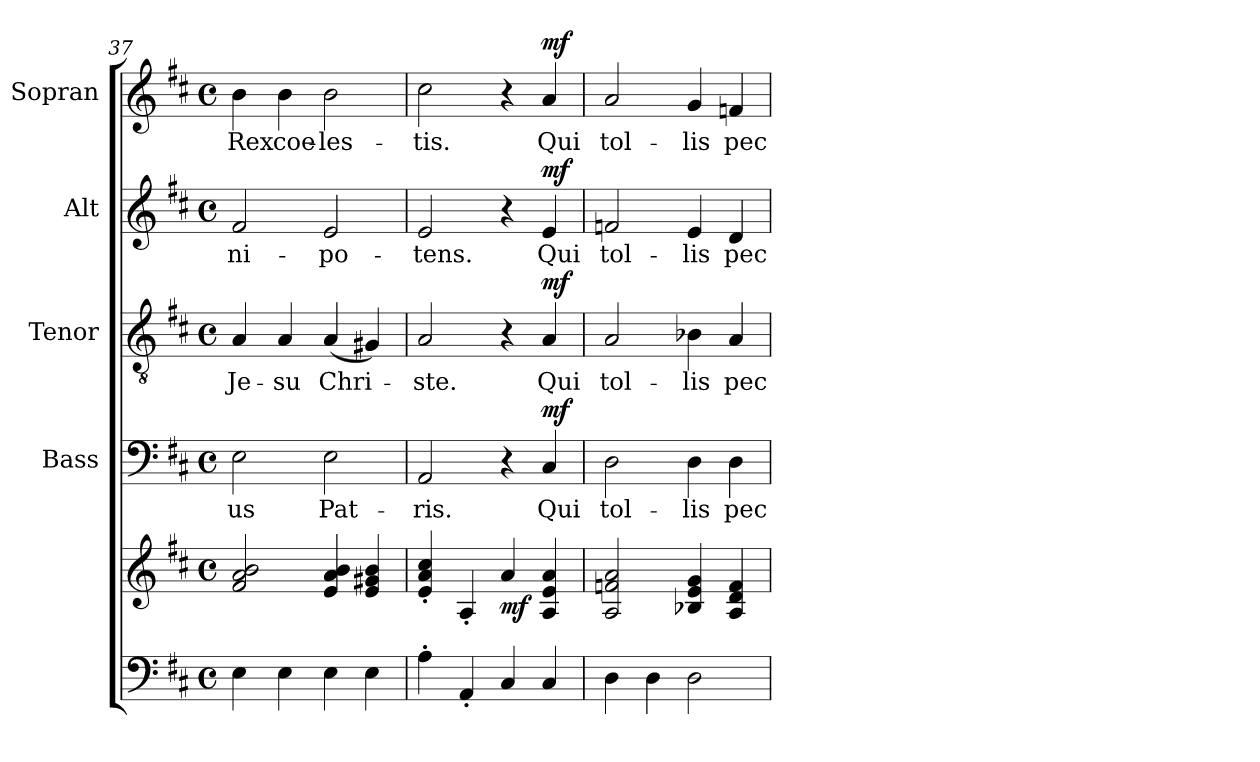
**kern	**kern	**dynam	**kern	**text	**dynam	**kern	**text	**dynam	**kern	**text	**dynam	**kern	**text	**dynam
*part5	*part5	*part5	*part4	*part4	*part4	*part3	*part3	*part3	*part2	*part2	*part2	*part1	*part1	*part1
*staff6	*staff5	*staff5/6	*staff4	*staff4	*staff4	*staff3	*staff3	*staff3	*staff2	*staff2	*staff2	*staff1	*staff1	*staff1
*	*	*	*I"Bass	*	*	*I"Tenor	*	*	*I"Alt	*	*	*I"Sopran	*	*
*	*	*	*I'B.	*	*	*I'T.	*	*	*I'A.	*	*	*I'S.	*	*
*clefF4	*clefG2	*	*clefF4	*	*	*clefGv2	*	*	*clefG2	*	*	*clefG2	*	*
*k[f#c#]	*k[f#c#]	*	*k[f#c#]	*	*	*k[f#c#]	*	*	*k[f#c#]	*	*	*k[f#c#]	*	*
*D:	*D:	*	*D:	*	*	*D:	*	*	*D:	*	*	*D:	*	*
*M4/4	*M4/4	*	*M4/4	*	*	*M4/4	*	*	*M4/4	*	*	*M4/4	*	*
*met(c)	*met(c)	*	*met(c)	*	*	*met(c)	*	*	*met(c)	*	*	*met(c)	*	*
=37	=37	=37	=37	=37	=37	=37	=37	=37	=37	=37	=37	=37	=37	=37
!	!	!	!	!LO:LY:b	!	!	!LO:LY:b	!	!	!LO:LY:b	!	!	!LO:LY:b	!
4E\	2f#/ 2a/ 2b/	.	2E\	-us	.	4A/	Je-	.	2f#/	-ni-	.	4b\	Rex	.
!	!	!	!	!	!	!	!LO:LY:b	!	!	!	!	!	!LO:LY:b	!
4E\	.	.	.	.	.	4A/	-su	.	.	.	.	4b\	coe-	.
!	!	!	!	!LO:LY:b	!	!	!LO:LY:b	!	!	!LO:LY:b	!	!	!LO:LY:b	!
4E\	4e/ 4a/ 4b/	.	2E\	Pat-	.	(<4A/	Chri-	.	2e/	-po-	.	2b\	-les-	.
4E\	4e/ 4g#X/ 4b/	.	.	.	.	4G#X/)	.	.	.	.	.	.	.	.
=38	=38	=38	=38	=38	=38	=38	=38	=38	=38	=38	=38	=38	=38	=38
!	!	!	!	!LO:LY:b	!	!	!LO:LY:b	!	!	!LO:LY:b	!	!	!LO:LY:b	!
4A'>\	4e/'< 4a/'< 4cc#/'<	.	2AA/	-ris.	.	2A/	-ste.	.	2e/	-tens.	.	2cc#\	-tis.	.
4AA'</	4A'</	.	.	.	.	.	.	.	.	.	.	.	.	.
!	!	!LO:DY:b	!	!	!	!	!	!	!	!	!	!	!	!
4C#/	4a/	mf	4r	.	.	4r	.	.	4r	.	.	4r	.	.
!	!	!	!	!LO:LY:b	!LO:DY:a	!	!LO:LY:b	!LO:DY:a	!	!LO:LY:b	!LO:DY:a	!	!LO:LY:b	!LO:DY:a
4C#/	4A/ 4e/ 4a/	.	4C#/	Qui	mf	4A/	Qui	mf	4e/	Qui	mf	4a/	Qui	mf
=39	=39	=39	=39	=39	=39	=39	=39	=39	=39	=39	=39	=39	=39	=39
!	!	!	!	!LO:LY:b	!	!	!LO:LY:b	!	!	!LO:LY:b	!	!	!LO:LY:b	!
4D\	2A/ 2fn/ 2a/	.	2D\	tol-	.	2A/	tol-	.	2fn/	tol-	.	2a/	tol-	.
4D\	.	.	.	.	.	.	.	.	.	.	.	.	.	.
!	!	!	!	!LO:LY:b	!	!	!LO:LY:b	!	!	!LO:LY:b	!	!	!LO:LY:b	!
2D\	4B-X/ 4e/ 4g/	.	4D\	-lis	.	4B-X\	-lis	.	4e/	-lis	.	4g/	-lis	.
!	!	!	!	!LO:LY:b	!	!	!LO:LY:b	!	!	!LO:LY:b	!	!	!LO:LY:b	!
.	4A/ 4d/ 4f/	.	4D\	pec-	.	4A/	pec-	.	4d/	pec-	.	4fn/	pec-	.
=	=	=	=	=	=	=	=	=	=	=	=	=	=	=
*-	*-	*-	*-	*-	*-	*-	*-	*-	*-	*-	*-	*-	*-	*-
